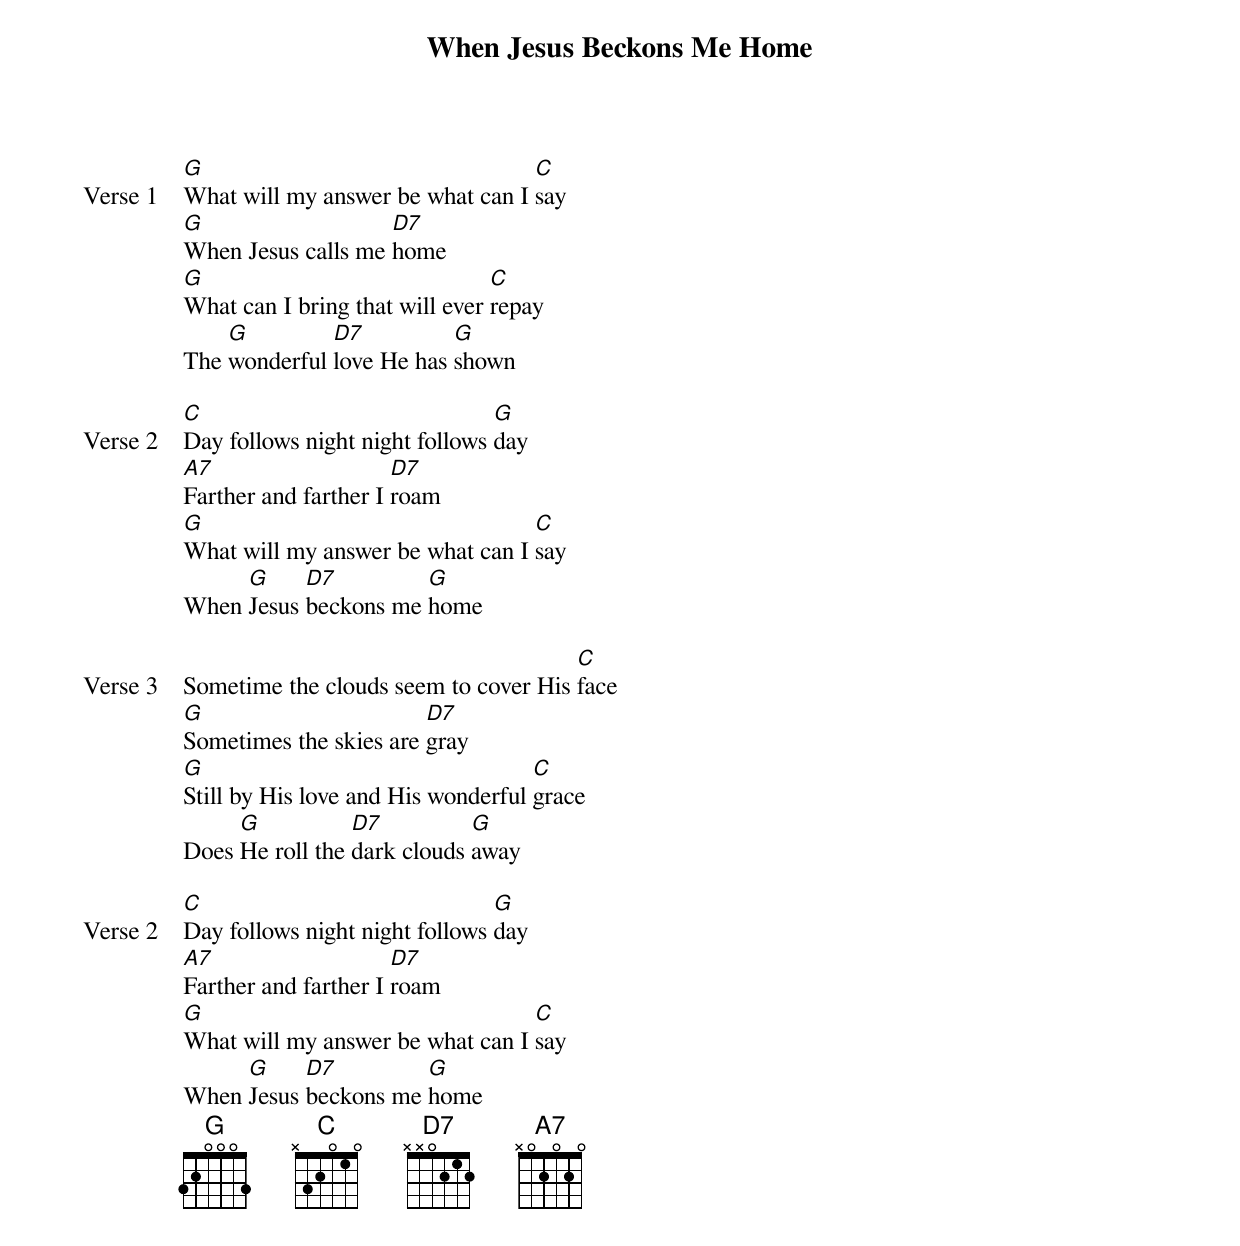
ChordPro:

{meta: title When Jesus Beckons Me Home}
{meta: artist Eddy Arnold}
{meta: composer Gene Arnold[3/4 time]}

{start_of_verse: Verse 1}
[G]What will my answer be what can I [C]say
[G]When Jesus calls me [D7]home
[G]What can I bring that will ever [C]repay
The [G]wonderful [D7]love He has [G]shown
{end_of_verse}

{start_of_verse: Verse 2}
[C]Day follows night night follows [G]day
[A7]Farther and farther I [D7]roam
[G]What will my answer be what can I [C]say
When [G]Jesus [D7]beckons me [G]home
{end_of_verse}

{start_of_verse: Verse 3}
Sometime the clouds seem to cover His [C]face
[G]Sometimes the skies are [D7]gray
[G]Still by His love and His wonderful [C]grace
Does [G]He roll the [D7]dark clouds [G]away
{end_of_verse}

{start_of_verse: Verse 2}
[C]Day follows night night follows [G]day
[A7]Farther and farther I [D7]roam
[G]What will my answer be what can I [C]say
When [G]Jesus [D7]beckons me [G]home
{end_of_verse}
